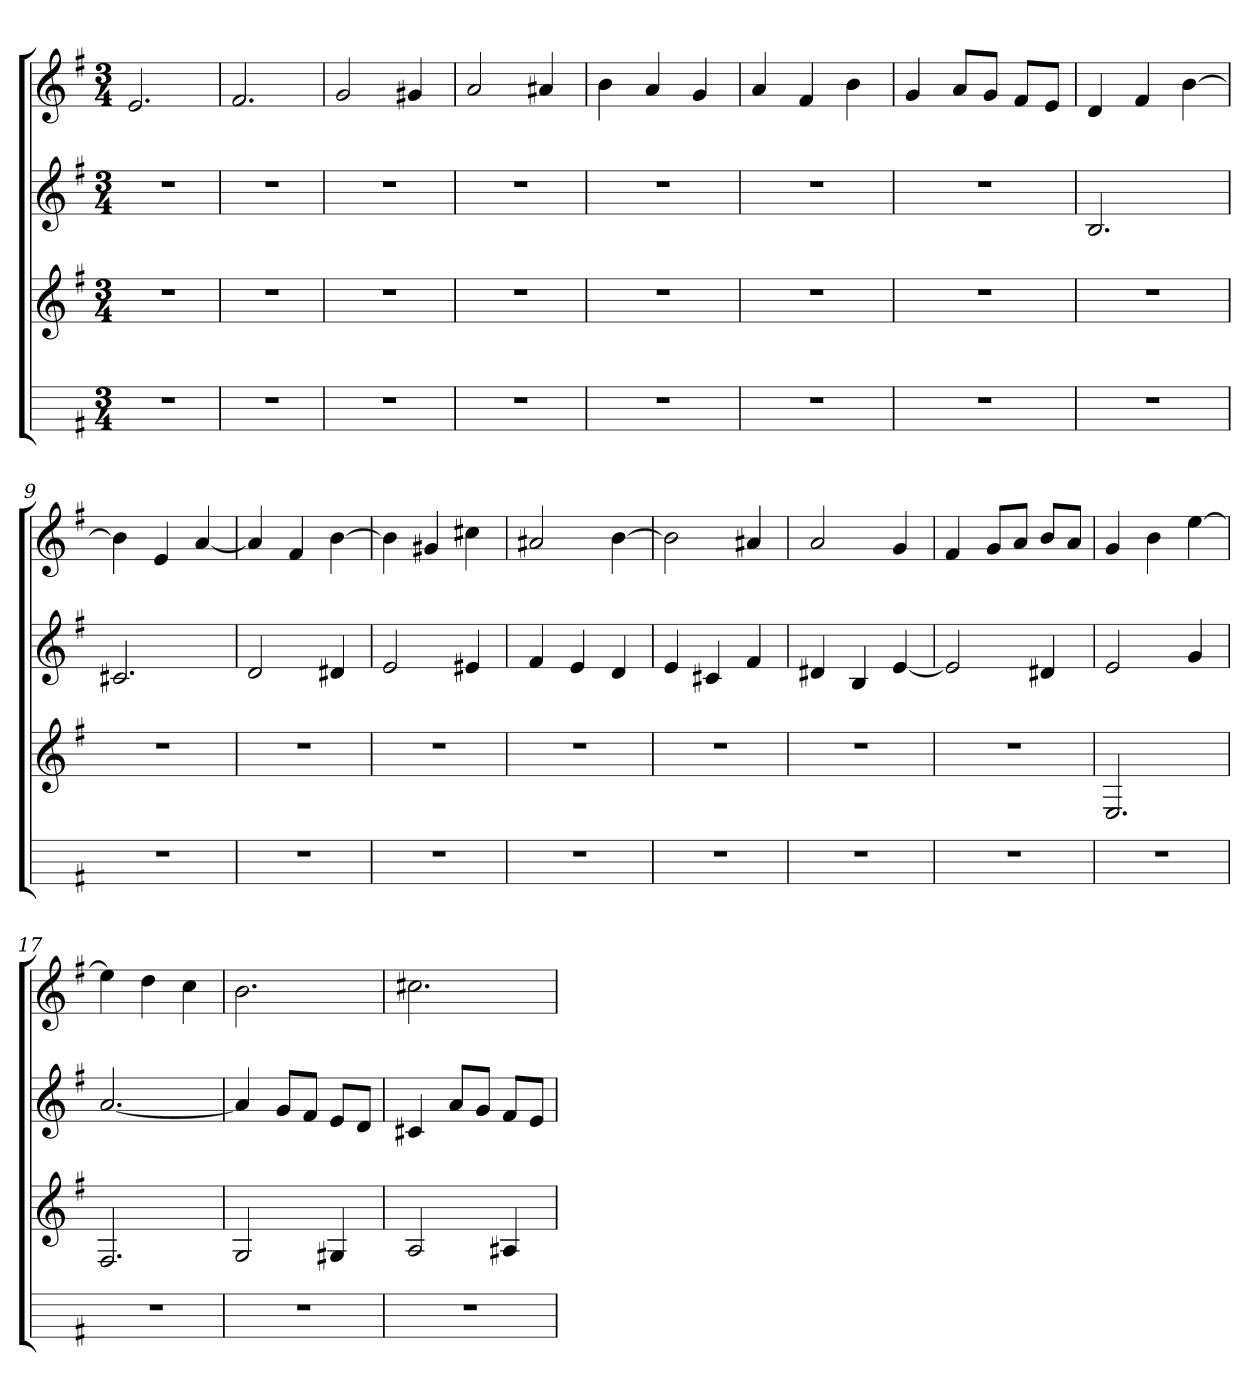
**kern	**kern	**kern	**kern
*part4	*part3	*part2	*part1
*staff4	*staff3	*staff2	*staff1
*k[f#]	*k[f#]	*k[f#]	*k[f#]
*M3/4	*M3/4	*M3/4	*M3/4
*MM60	*MM60	*MM60	*MM60
=1	=1	=1	=1
2.r	2.r	2.r	2.e
=2	=2	=2	=2
2.r	2.r	2.r	2.f#
=3	=3	=3	=3
2.r	2.r	2.r	2g
.	.	.	4g#X
=4	=4	=4	=4
2.r	2.r	2.r	2a
.	.	.	4a#X
=5	=5	=5	=5
2.r	2.r	2.r	4b
.	.	.	4a
.	.	.	4g
=6	=6	=6	=6
2.r	2.r	2.r	4a
.	.	.	4f#
.	.	.	4b
=7	=7	=7	=7
2.r	2.r	2.r	4g
.	.	.	8aL
.	.	.	8gJ
.	.	.	8f#L
.	.	.	8eJ
=8	=8	=8	=8
2.r	2.r	2.B	4d
.	.	.	4f#
.	.	.	[4b
=9	=9	=9	=9
2.r	2.r	2.c#X	4b]
.	.	.	4e
.	.	.	[4a
=10	=10	=10	=10
2.r	2.r	2d	4a]
.	.	.	4f#
.	.	4d#X	[4b
=11	=11	=11	=11
2.r	2.r	2e	4b]
.	.	.	4g#X
.	.	4e#X	4cc#X
=12	=12	=12	=12
2.r	2.r	4f#	2a#X
.	.	4e	.
.	.	4d	[4b
=13	=13	=13	=13
2.r	2.r	4e	2b]
.	.	4c#X	.
.	.	4f#	4a#X
=14	=14	=14	=14
2.r	2.r	4d#X	2a
.	.	4B	.
.	.	[4e	4g
=15	=15	=15	=15
2.r	2.r	2e]	4f#
.	.	.	8gL
.	.	.	8aJ
.	.	4d#X	8bL
.	.	.	8aJ
=16	=16	=16	=16
2.r	2.E	2e	4g
.	.	.	4b
.	.	4g	[4ee
=17	=17	=17	=17
2.r	2.F#	[2.a	4ee]
.	.	.	4dd
.	.	.	4cc
=18	=18	=18	=18
2.r	2G	4a]	2.b
.	.	8gL	.
.	.	8f#J	.
.	4G#X	8eL	.
.	.	8dJ	.
=19	=19	=19	=19
2.r	2A	4c#X	2.cc#X
.	.	8aL	.
.	.	8gJ	.
.	4A#X	8f#L	.
.	.	8eJ	.
=	=	=	=
*-	*-	*-	*-
